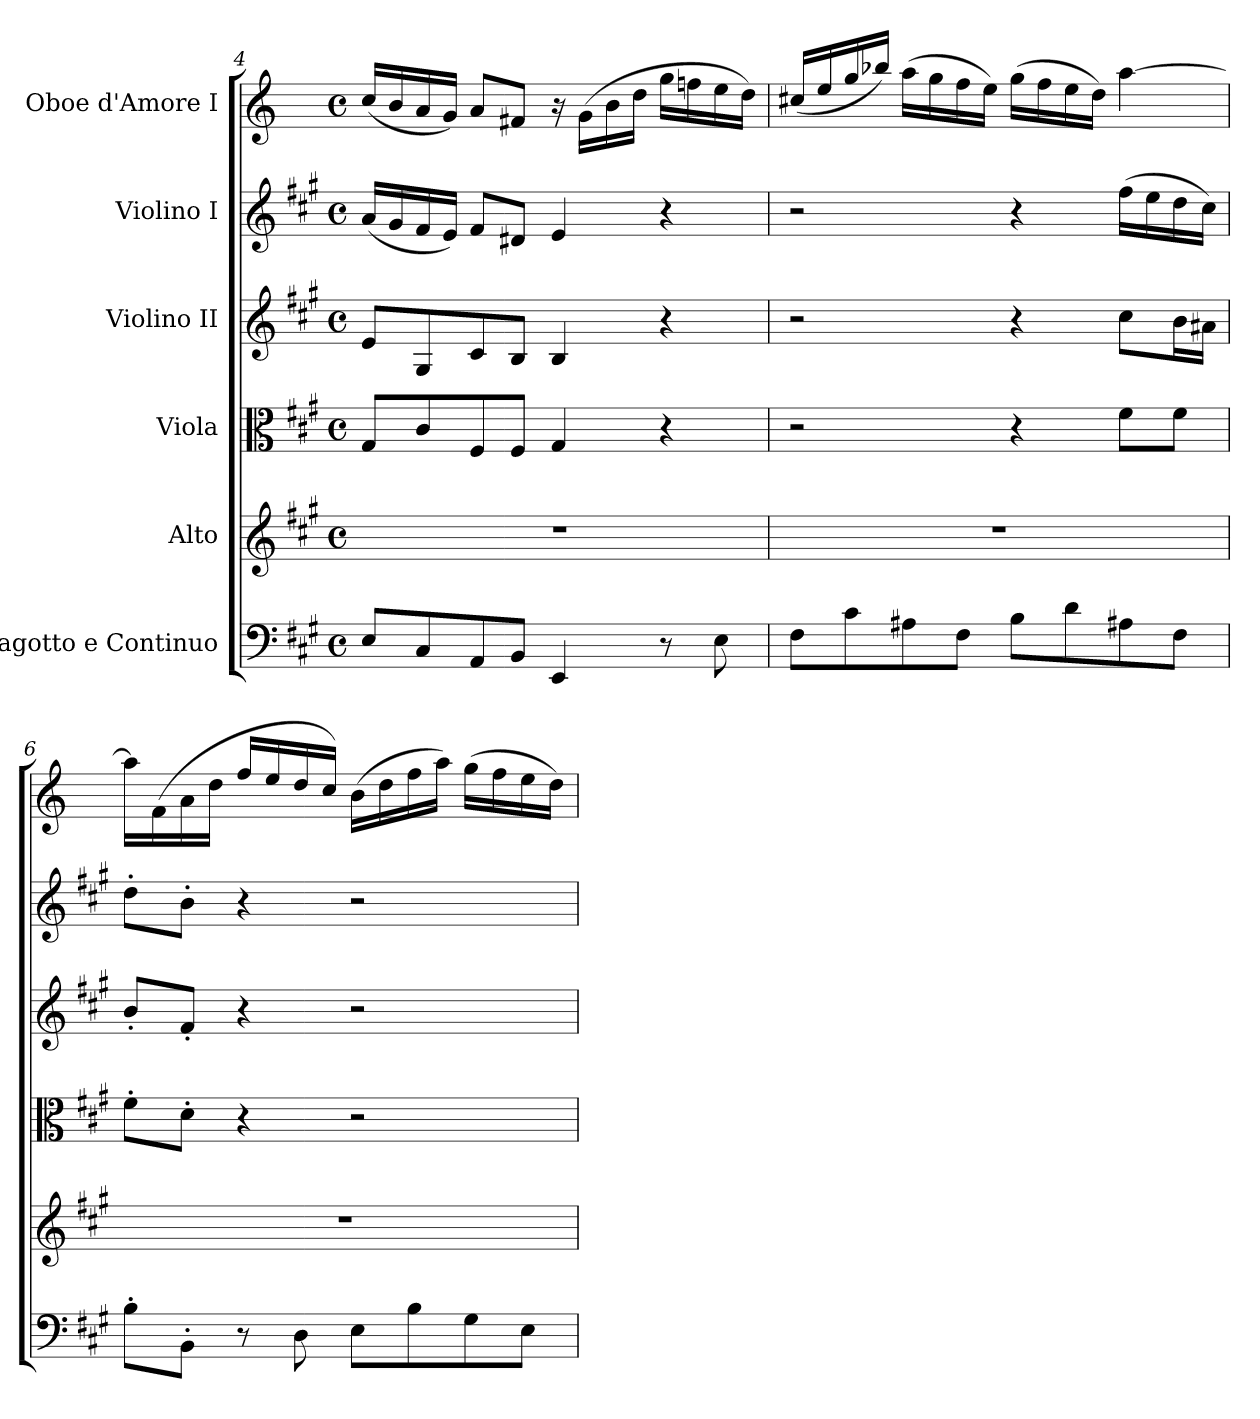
**kern	**kern	**kern	**kern	**kern	**kern
*part6	*part5	*part4	*part3	*part2	*part1
*staff6	*staff5	*staff4	*staff3	*staff2	*staff1
*I"Fagotto e Continuo	*I"Alto	*I"Viola	*I"Violino II	*I"Violino I	*I"Oboe d'Amore I
*clefF4	*clefG2	*clefC3	*clefG2	*clefG2	*clefG2
*	*	*	*	*	*ITrd2c3
*k[f#c#g#]	*k[f#c#g#]	*k[f#c#g#]	*k[f#c#g#]	*k[f#c#g#]	*k[f#c#g#]
*A:	*A:	*A:	*A:	*A:	*A:
*M4/4	*M4/4	*M4/4	*M4/4	*M4/4	*M4/4
*met(c)	*met(c)	*met(c)	*met(c)	*met(c)	*met(c)
=4	=4	=4	=4	=4	=4
8Ei/L	1r	8G#i/L	8ei/L	(16ai/LL	(16ai/LL
.	.	.	.	16g#i/	16g#i/
8C#i/	.	8c#i/	8G#i/	16f#i/	16f#i/
.	.	.	.	16ei/JJ)	16ei/JJ)
8AAi/	.	8F#i/	8c#i/	8f#i/L	8f#i/L
8BBi/J	.	8F#i/J	8Bi/J	8d#Xi/J	8d#Xi/J
4EEi/	.	4G#i/	4Bi/	4ei/	16r
.	.	.	.	.	(16ei\LL
.	.	.	.	.	16g#i\
.	.	.	.	.	16bi\JJ
8r	.	4r	4r	4r	16eei\LL
.	.	.	.	.	16ddni\
8Ei\	.	.	.	.	16cc#i\
.	.	.	.	.	16bi\JJ)
!!LO:LB:g=z
=5	=5	=5	=5	=5	=5
8F#i\L	1r	2r	2r	2r	(16a#Xi/LL
.	.	.	.	.	16cc#i/
8c#i\	.	.	.	.	16eei/
.	.	.	.	.	16ggni/JJ)
8A#Xi\	.	.	.	.	(16ff#i\LL
.	.	.	.	.	16eei\
8F#i\J	.	.	.	.	16ddi\
.	.	.	.	.	16cc#i\JJ)
8Bi\L	.	4r	4r	4r	(16eei\LL
.	.	.	.	.	16ddi\
8di\	.	.	.	.	16cc#i\
.	.	.	.	.	16bi\JJ)
8A#Xi\	.	8f#i\L	8cc#i\L	(16ff#i\LL	[4ff#i\
.	.	.	.	16eei\	.
8F#i\J	.	8f#i\J	16bi\L	16ddi\	.
.	.	.	16a#Xi\JJ	16cc#i\JJ)	.
=6	=6	=6	=6	=6	=6
8B'i\L	1r	8f#'i\L	8b'i/L	8dd'i\L	16ff#i\LL]
.	.	.	.	.	(16di\
8BB'i\J	.	8d'i\J	8f#'i/J	8b'i\J	16f#i\
.	.	.	.	.	16bi\JJ
8r	.	4r	4r	4r	16ddi/LL
.	.	.	.	.	16cc#i/
8Di\	.	.	.	.	16bi/
.	.	.	.	.	16ai/JJ)
8Ei\L	.	2r	2r	2r	(16g#i\LL
.	.	.	.	.	16bi\
8Bi\	.	.	.	.	16ddi\
.	.	.	.	.	16ff#i\JJ)
8G#i\	.	.	.	.	(16eei\LL
.	.	.	.	.	16ddi\
8Ei\J	.	.	.	.	16cc#i\
.	.	.	.	.	16bi\JJ)
=	=	=	=	=	=
*-	*-	*-	*-	*-	*-
